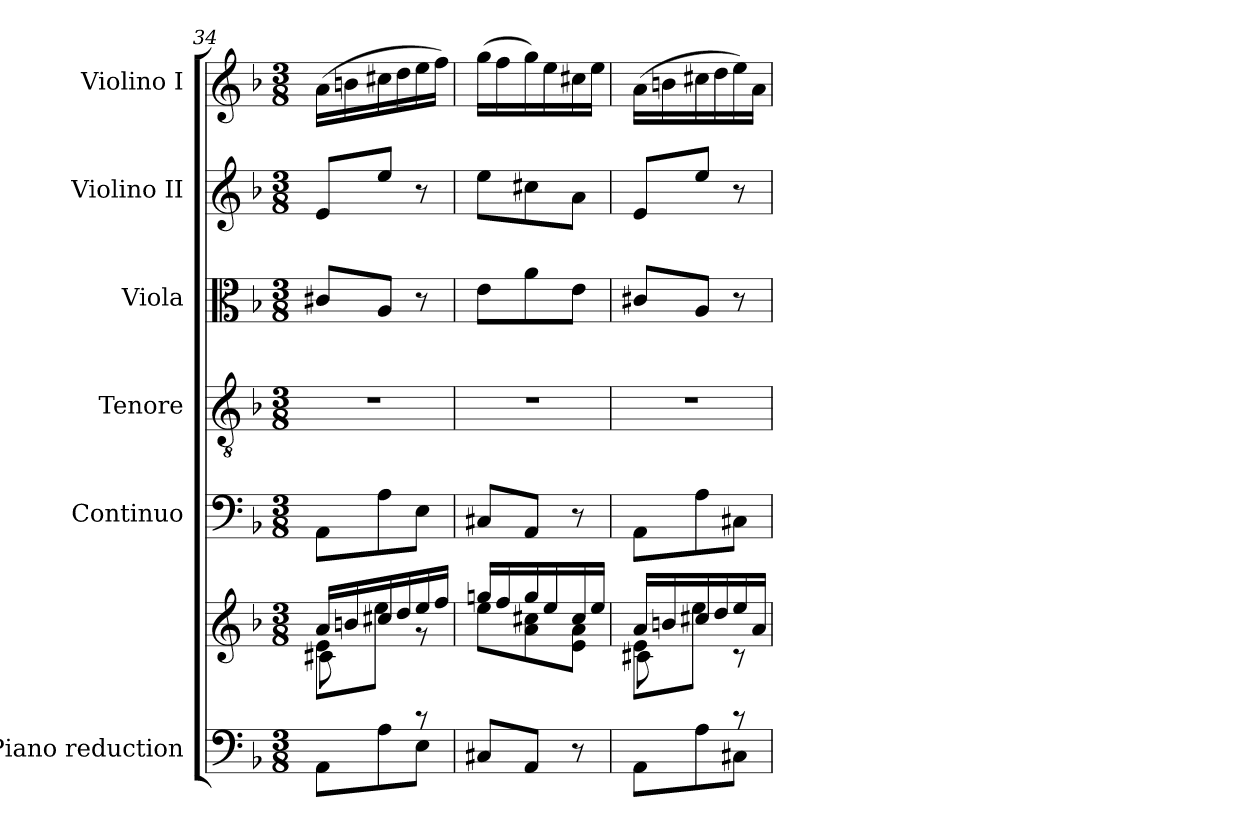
**kern	**kern	**kern	**kern	**kern	**kern	**kern
*part6	*part6	*part5	*part4	*part3	*part2	*part1
*staff7	*staff6	*staff5	*staff4	*staff3	*staff2	*staff1
*I"Piano reduction	*	*I"Continuo	*I"Tenore	*I"Viola	*I"Violino II	*I"Violino I
*I'Pno	*	*	*	*I'Vla	*I'Vln	*I'Vln
*clefF4	*clefG2	*clefF4	*clefGv2	*clefC3	*clefG2	*clefG2
*k[b-]	*k[b-]	*k[b-]	*k[b-]	*k[b-]	*k[b-]	*k[b-]
*M3/8	*M3/8	*M3/8	*M3/8	*M3/8	*M3/8	*M3/8
=34	=34	=34	=34	=34	=34	=34
*^	*^	*	*	*	*	*
*	*	*	*^	*	*	*	*	*
8ryy	8AA\L	16a/LL	8e\L	8c#X\L	8AA\L	4.r	8c#X/L	8e/L	(16a\LL
.	.	16bn/	.	.	.	.	.	.	16bn\
8A/J	8A\	16cc#X/	8ee\J	4ryy	8A\	.	8A/J	8ee/J	16cc#X\
.	.	16dd/	.	.	.	.	.	.	16dd\
8r	8E\J	16ee/	8r	.	8E\J	.	8r	8r	16ee\
.	.	16ff/JJ	.	.	.	.	.	.	16ff\JJ)
*v	*v	*	*	*	*	*	*	*	*
*	*	*v	*v	*	*	*	*	*
=35	=35	=35	=35	=35	=35	=35	=35
8C#X/L	16ggn/LL	8ee\L	8C#X/L	4.r	8e\L	8ee\L	(16gg\LL
.	16ff/	.	.	.	.	.	16ff\
8AA/J	16gg/	8a\ 8cc#X\	8AA/J	.	8a\	8cc#X\	16gg\)
.	16ee/	.	.	.	.	.	16ee\
8r	16cc#/	8e\ 8a\J	8r	.	8e\J	8a\J	16cc#X\
.	16ee/JJ	.	.	.	.	.	16ee\JJ
=36	=36	=36	=36	=36	=36	=36	=36
*^	*	*^	*	*	*	*	*
8ryy	8AA\L	16a/LL	8e\L	8c#X\L	8AA\L	4.r	8c#X/L	8e/L	(16a\LL
.	.	16bn/	.	.	.	.	.	.	16bn\
8A/J	8A\	16cc#X/	8ee\J	4ryy	8A\	.	8A/J	8ee/J	16cc#X\
.	.	16dd/	.	.	.	.	.	.	16dd\
8r	8C#X\J	16ee/	8r	.	8C#X\J	.	8r	8r	16ee\)
.	.	16a/JJ	.	.	.	.	.	.	16a\JJ
*v	*v	*	*	*	*	*	*	*	*
*	*v	*v	*v	*	*	*	*	*
=	=	=	=	=	=	=
*-	*-	*-	*-	*-	*-	*-
